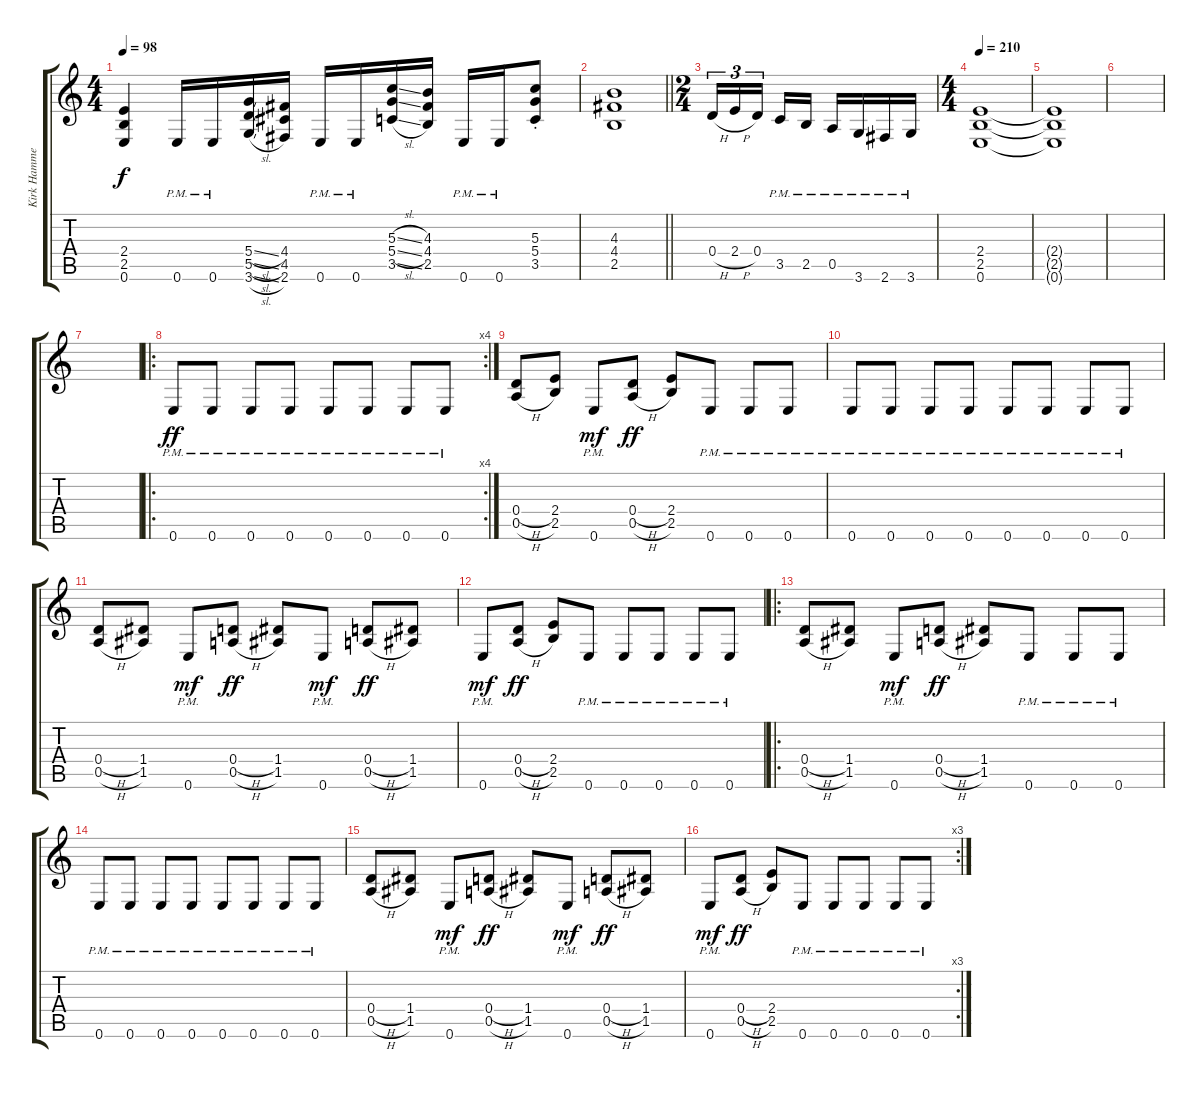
\track ("Kirk Hammet" "Kirk Hamme") {instrument electricguitarclean}
\staff {score tabs}
\tuning (E4 B3 G3 D3 A2 E2) {hide}
\ts (4 4)
\tempo 98
\clef g2
\ks c
(2.4 2.5 0.6).4{dy f} 0.6{pm}.16 0.6{pm}.16 (5.4{sl} 5.5{sl} 3.6{sl}).16 (4.4 4.5 2.6).16 0.6{pm}.16 0.6{pm}.16 (5.3{sl} 5.4{sl} 3.5{sl}).16 (4.3 4.4 2.5).16 0.6{pm}.16 0.6{pm}.16 (5.3{st} 5.4{st} 3.5{st}).8 |
\barLineRight lightlight
(4.3 4.4 2.5).1 |
\ts (2 4)
0.4{h}.16{tu (3 2)} 2.4{h}.16{tu (3 2)} 0.4.16{tu (3 2) beam splitsecondary} 3.5{pm}.16 2.5{pm}.16 0.5{pm}.16 3.6{pm}.16 2.6{pm}.16 3.6{pm}.16 |
\ts (4 4)
\tempo 210
(2.4 2.5 0.6).1 |
(2.4{t} 2.5{t} 0.6{t}).1 |
|
|
\ro
\rc 4
0.6{pm}.8{dy ff} 0.6{pm}.8 0.6{pm}.8 0.6{pm}.8 0.6{pm}.8 0.6{pm}.8 0.6{pm}.8 0.6{pm}.8 |
(0.4{h} 0.5{h}).8 (2.4 2.5).8 0.6{pm}.8{dy mf} (0.4{h} 0.5{h}).8{dy ff} (2.4 2.5).8 0.6{pm}.8 0.6{pm}.8 0.6{pm}.8 |
0.6{pm}.8 0.6{pm}.8 0.6{pm}.8 0.6{pm}.8 0.6{pm}.8 0.6{pm}.8 0.6{pm}.8 0.6{pm}.8 |
(0.4{h} 0.5{h}).8 (1.4 1.5).8 0.6{pm}.8{dy mf} (0.4{h} 0.5{h}).8{dy ff} (1.4 1.5).8 0.6{pm}.8{dy mf} (0.4{h} 0.5{h}).8{dy ff} (1.4 1.5).8 |
0.6{pm}.8{dy mf} (0.4{h} 0.5{h}).8{dy ff} (2.4 2.5).8 0.6{pm}.8 0.6{pm}.8 0.6{pm}.8 0.6{pm}.8 0.6{pm}.8 |
\ro
(0.4{h} 0.5{h}).8 (1.4 1.5).8 0.6{pm}.8{dy mf} (0.4{h} 0.5{h}).8{dy ff} (1.4 1.5).8 0.6{pm}.8 0.6{pm}.8 0.6{pm}.8 |
0.6{pm}.8 0.6{pm}.8 0.6{pm}.8 0.6{pm}.8 0.6{pm}.8 0.6{pm}.8 0.6{pm}.8 0.6{pm}.8 |
(0.4{h} 0.5{h}).8 (1.4 1.5).8 0.6{pm}.8{dy mf} (0.4{h} 0.5{h}).8{dy ff} (1.4 1.5).8 0.6{pm}.8{dy mf} (0.4{h} 0.5{h}).8{dy ff} (1.4 1.5).8 |
\rc 3
0.6{pm}.8{dy mf} (0.4{h} 0.5{h}).8{dy ff} (2.4 2.5).8 0.6{pm}.8 0.6{pm}.8 0.6{pm}.8 0.6{pm}.8 0.6{pm}.8
